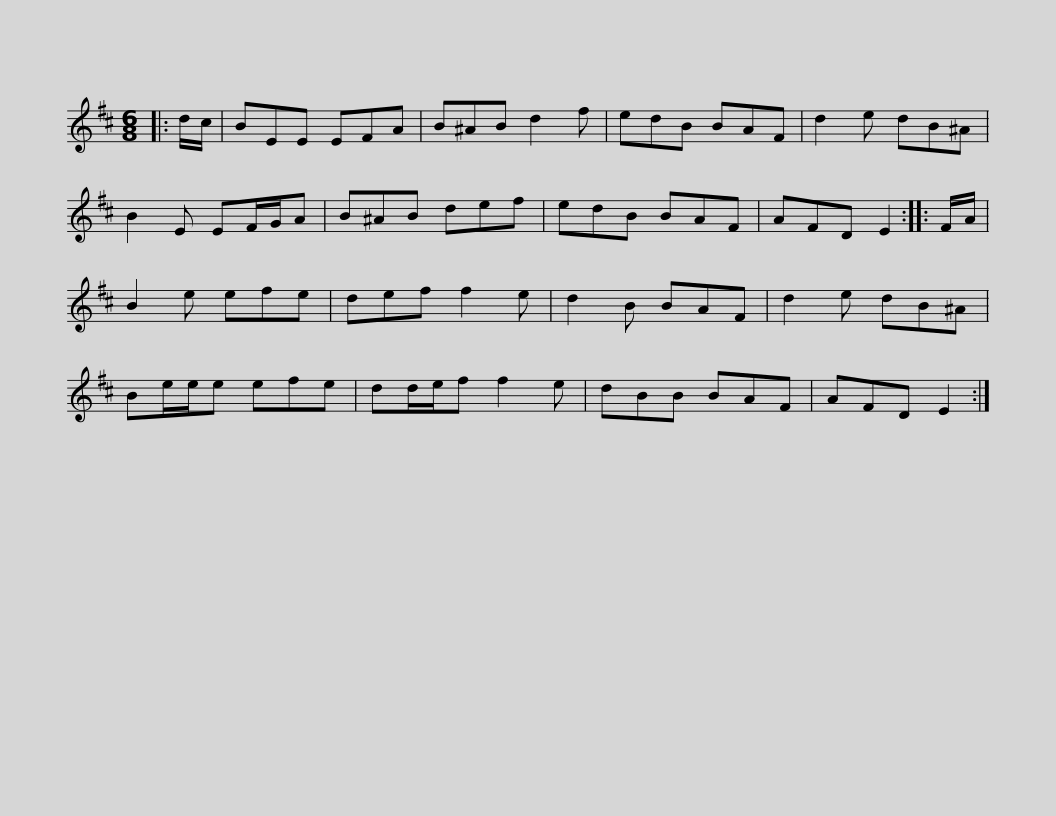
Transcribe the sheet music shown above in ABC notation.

X:1
L:1/8
M:6/8
I:linebreak $
K:D
V:1 treble
V:1
|: d/c/ | BEE EFA | B^AB d2 f | edB BAF | d2 e dB^A | %5
 B2 E EF/G/A | B^AB def |$ edB BAF | AFD E2 :: F/A/ | %10
 B2 e efe | def f2 e | d2 B BAF | d2 e dB^A | Be/e/e efe |$ %15
 dd/e/f f2 e | dBB BAF | AFD E2 :| %18
